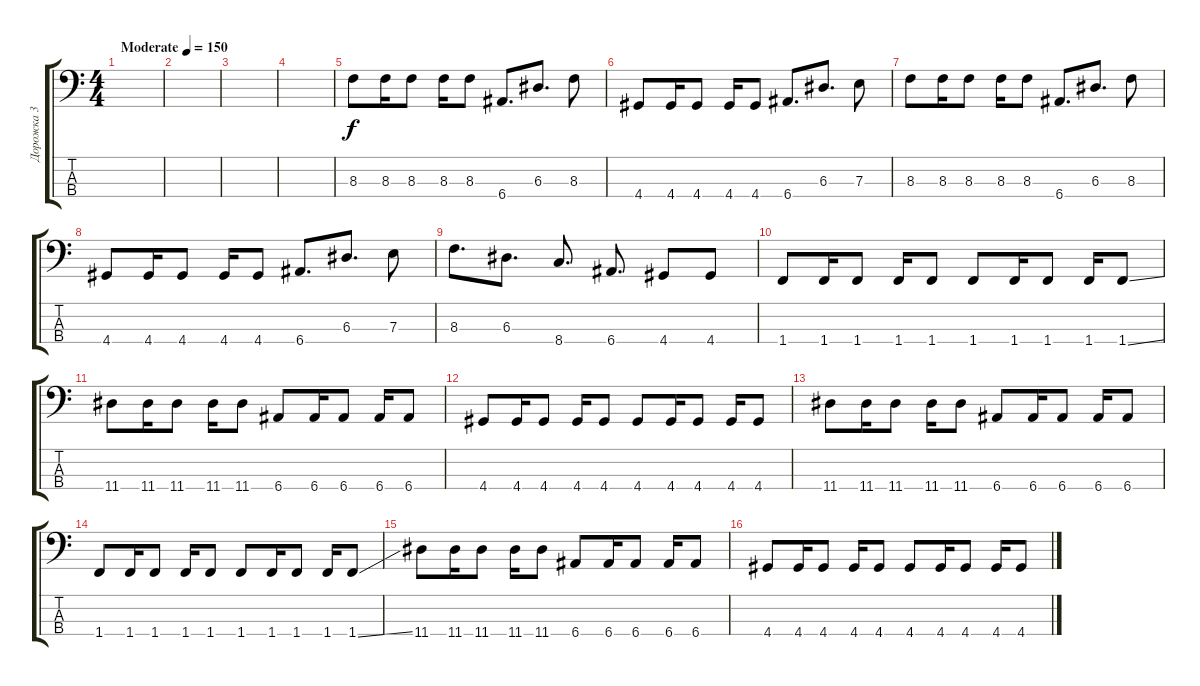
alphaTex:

\track ("Дорожка 3" "Дорожка 3") {instrument electricbasspick}
\staff {score tabs}
\tuning (G2 D2 A1 E1) {hide}
\ts (4 4)
\tempo (150 "Moderate")
\clef f4
\ks c
|
|
|
|
8.3.8 8.3.16 8.3.8 8.3.16 8.3.8 6.4.8{d} 6.3.8{d} 8.3.8 |
4.4.8 4.4.16 4.4.8 4.4.16 4.4.8 6.4.8{d} 6.3.8{d} 7.3.8 |
8.3.8 8.3.16 8.3.8 8.3.16 8.3.8 6.4.8{d} 6.3.8{d} 8.3.8 |
4.4.8 4.4.16 4.4.8 4.4.16 4.4.8 6.4.8{d} 6.3.8{d} 7.3.8 |
8.3.8{d} 6.3.8{d} 8.4.8{d} 6.4.8{d} 4.4.8 4.4.8 |
1.4.8 1.4.16 1.4.8 1.4.16 1.4.8 1.4.8 1.4.16 1.4.8 1.4.16 1.4{ss}.8 |
11.4.8 11.4.16 11.4.8 11.4.16 11.4.8 6.4.8 6.4.16 6.4.8 6.4.16 6.4.8 |
4.4.8 4.4.16 4.4.8 4.4.16 4.4.8 4.4.8 4.4.16 4.4.8 4.4.16 4.4.8 |
11.4.8 11.4.16 11.4.8 11.4.16 11.4.8 6.4.8 6.4.16 6.4.8 6.4.16 6.4.8 |
1.4.8 1.4.16 1.4.8 1.4.16 1.4.8 1.4.8 1.4.16 1.4.8 1.4.16 1.4{ss}.8 |
11.4.8 11.4.16 11.4.8 11.4.16 11.4.8 6.4.8 6.4.16 6.4.8 6.4.16 6.4.8 |
4.4.8 4.4.16 4.4.8 4.4.16 4.4.8 4.4.8 4.4.16 4.4.8 4.4.16 4.4.8
